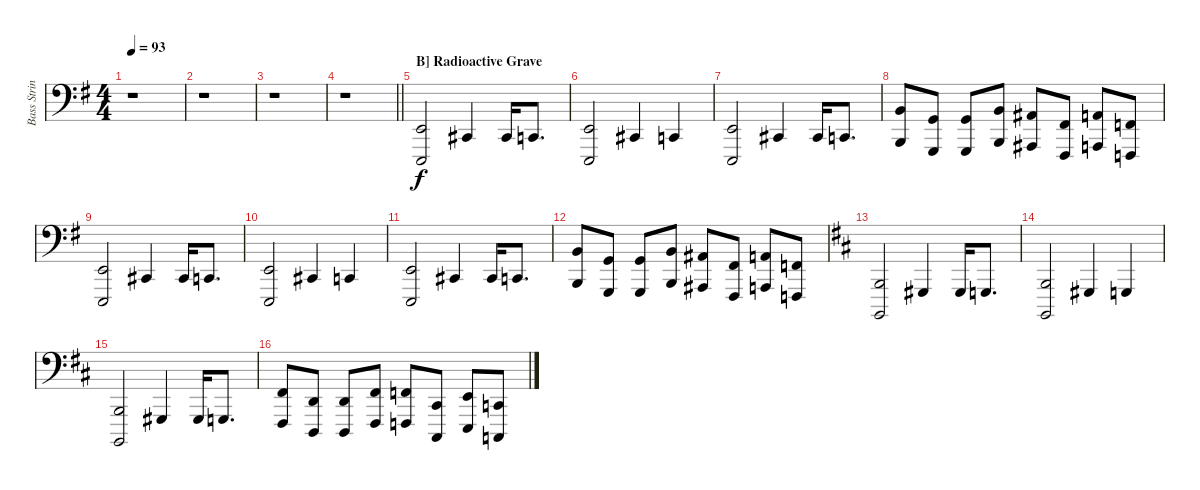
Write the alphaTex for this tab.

\track ("Bass Strings - Arjen Lucassen" "Bass Strin") {instrument stringensemble1}
\staff {score}
\tuning (C3 G2 D2 A1 E1 B0) {hide}
\ts (4 4)
\tempo 93
\clef f4
\ks eminor
r.1{dy f} |
r.1 |
r.1 |
\barLineRight lightlight
r.1 |
\section ("" "B] Radioactive Grave")
(2.3 0.5).2 4.4.4 4.4.16 3.4.8{d} |
(2.3 0.5).2 4.4.4 3.4.4 |
(2.3 0.5).2 4.4.4 4.4.16 3.4.8{d} |
(4.2 2.4).8 (0.2 3.5).8 (0.2 3.5).8 (4.2 2.4).8 (3.2 1.4).8 (4.3 2.5).8 (2.2 0.4).8 (3.3 1.5).8 |
(2.3 0.5).2 4.4.4 4.4.16 3.4.8{d} |
(2.3 0.5).2 4.4.4 3.4.4 |
(2.3 0.5).2 4.4.4 4.4.16 3.4.8{d} |
(4.2 2.4).8 (0.2 3.5).8 (0.2 3.5).8 (4.2 2.4).8 (3.2 1.4).8 (4.3 2.5).8 (2.2 0.4).8 (3.3 1.5).8 |
\ks bminor
(2.4 0.6).2 4.5.4 4.5.16 3.5.8{d} |
(2.4 0.6).2 4.5.4 3.5.4 |
(2.4 0.6).2 4.5.4 4.5.16 3.5.8{d} |
(4.3 2.5).8 (0.3 3.6).8 (0.3 3.6).8 (4.3 2.5).8 (3.3 1.5).8 (4.4 2.6).8 (2.3 0.5).8 (3.4 1.6).8
